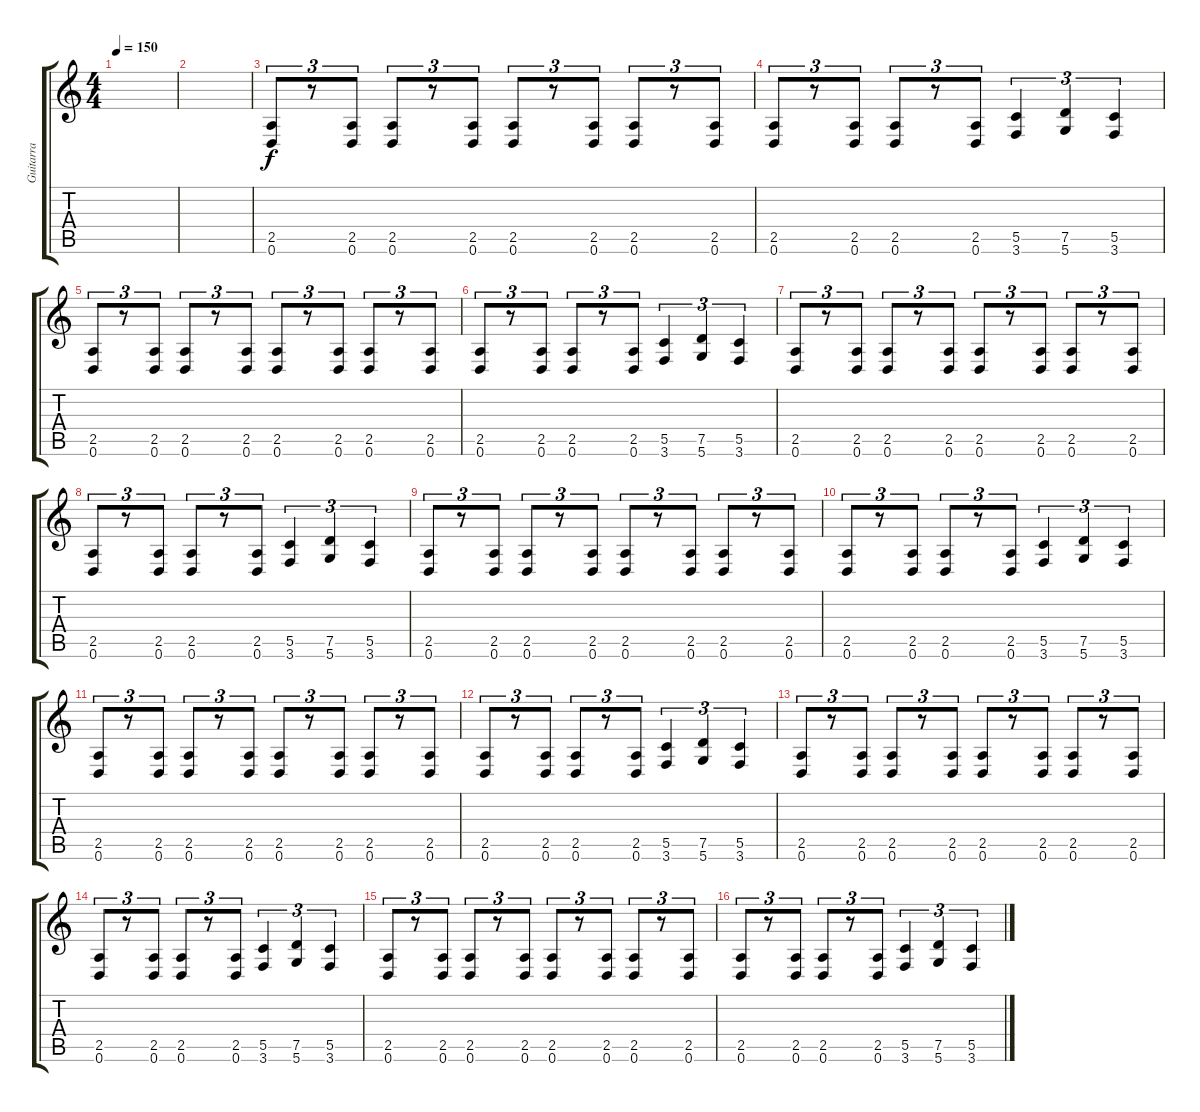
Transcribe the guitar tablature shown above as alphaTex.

\track ("Guitarra" "Guitarra") {instrument overdrivenguitar}
\staff {score tabs}
\tuning (D4 A3 F3 C3 G2 D2) {hide}
\ts (4 4)
\tempo 150
\clef g2
\ks c
|
|
(2.5 0.6).8{tu (3 2)} r.8{tu (3 2)} (2.5 0.6).8{tu (3 2)} (2.5 0.6).8{tu (3 2)} r.8{tu (3 2)} (2.5 0.6).8{tu (3 2)} (2.5 0.6).8{tu (3 2)} r.8{tu (3 2)} (2.5 0.6).8{tu (3 2)} (2.5 0.6).8{tu (3 2)} r.8{tu (3 2)} (2.5 0.6).8{tu (3 2)} |
(2.5 0.6).8{tu (3 2)} r.8{tu (3 2)} (2.5 0.6).8{tu (3 2)} (2.5 0.6).8{tu (3 2)} r.8{tu (3 2)} (2.5 0.6).8{tu (3 2)} (5.5 3.6).4{tu (3 2)} (7.5 5.6).4{tu (3 2)} (5.5 3.6).4{tu (3 2)} |
(2.5 0.6).8{tu (3 2)} r.8{tu (3 2)} (2.5 0.6).8{tu (3 2)} (2.5 0.6).8{tu (3 2)} r.8{tu (3 2)} (2.5 0.6).8{tu (3 2)} (2.5 0.6).8{tu (3 2)} r.8{tu (3 2)} (2.5 0.6).8{tu (3 2)} (2.5 0.6).8{tu (3 2)} r.8{tu (3 2)} (2.5 0.6).8{tu (3 2)} |
(2.5 0.6).8{tu (3 2)} r.8{tu (3 2)} (2.5 0.6).8{tu (3 2)} (2.5 0.6).8{tu (3 2)} r.8{tu (3 2)} (2.5 0.6).8{tu (3 2)} (5.5 3.6).4{tu (3 2)} (7.5 5.6).4{tu (3 2)} (5.5 3.6).4{tu (3 2)} |
(2.5 0.6).8{tu (3 2)} r.8{tu (3 2)} (2.5 0.6).8{tu (3 2)} (2.5 0.6).8{tu (3 2)} r.8{tu (3 2)} (2.5 0.6).8{tu (3 2)} (2.5 0.6).8{tu (3 2)} r.8{tu (3 2)} (2.5 0.6).8{tu (3 2)} (2.5 0.6).8{tu (3 2)} r.8{tu (3 2)} (2.5 0.6).8{tu (3 2)} |
(2.5 0.6).8{tu (3 2)} r.8{tu (3 2)} (2.5 0.6).8{tu (3 2)} (2.5 0.6).8{tu (3 2)} r.8{tu (3 2)} (2.5 0.6).8{tu (3 2)} (5.5 3.6).4{tu (3 2)} (7.5 5.6).4{tu (3 2)} (5.5 3.6).4{tu (3 2)} |
(2.5 0.6).8{tu (3 2)} r.8{tu (3 2)} (2.5 0.6).8{tu (3 2)} (2.5 0.6).8{tu (3 2)} r.8{tu (3 2)} (2.5 0.6).8{tu (3 2)} (2.5 0.6).8{tu (3 2)} r.8{tu (3 2)} (2.5 0.6).8{tu (3 2)} (2.5 0.6).8{tu (3 2)} r.8{tu (3 2)} (2.5 0.6).8{tu (3 2)} |
(2.5 0.6).8{tu (3 2)} r.8{tu (3 2)} (2.5 0.6).8{tu (3 2)} (2.5 0.6).8{tu (3 2)} r.8{tu (3 2)} (2.5 0.6).8{tu (3 2)} (5.5 3.6).4{tu (3 2)} (7.5 5.6).4{tu (3 2)} (5.5 3.6).4{tu (3 2)} |
(2.5 0.6).8{tu (3 2)} r.8{tu (3 2)} (2.5 0.6).8{tu (3 2)} (2.5 0.6).8{tu (3 2)} r.8{tu (3 2)} (2.5 0.6).8{tu (3 2)} (2.5 0.6).8{tu (3 2)} r.8{tu (3 2)} (2.5 0.6).8{tu (3 2)} (2.5 0.6).8{tu (3 2)} r.8{tu (3 2)} (2.5 0.6).8{tu (3 2)} |
(2.5 0.6).8{tu (3 2)} r.8{tu (3 2)} (2.5 0.6).8{tu (3 2)} (2.5 0.6).8{tu (3 2)} r.8{tu (3 2)} (2.5 0.6).8{tu (3 2)} (5.5 3.6).4{tu (3 2)} (7.5 5.6).4{tu (3 2)} (5.5 3.6).4{tu (3 2)} |
(2.5 0.6).8{tu (3 2)} r.8{tu (3 2)} (2.5 0.6).8{tu (3 2)} (2.5 0.6).8{tu (3 2)} r.8{tu (3 2)} (2.5 0.6).8{tu (3 2)} (2.5 0.6).8{tu (3 2)} r.8{tu (3 2)} (2.5 0.6).8{tu (3 2)} (2.5 0.6).8{tu (3 2)} r.8{tu (3 2)} (2.5 0.6).8{tu (3 2)} |
(2.5 0.6).8{tu (3 2)} r.8{tu (3 2)} (2.5 0.6).8{tu (3 2)} (2.5 0.6).8{tu (3 2)} r.8{tu (3 2)} (2.5 0.6).8{tu (3 2)} (5.5 3.6).4{tu (3 2)} (7.5 5.6).4{tu (3 2)} (5.5 3.6).4{tu (3 2)} |
(2.5 0.6).8{tu (3 2)} r.8{tu (3 2)} (2.5 0.6).8{tu (3 2)} (2.5 0.6).8{tu (3 2)} r.8{tu (3 2)} (2.5 0.6).8{tu (3 2)} (2.5 0.6).8{tu (3 2)} r.8{tu (3 2)} (2.5 0.6).8{tu (3 2)} (2.5 0.6).8{tu (3 2)} r.8{tu (3 2)} (2.5 0.6).8{tu (3 2)} |
(2.5 0.6).8{tu (3 2)} r.8{tu (3 2)} (2.5 0.6).8{tu (3 2)} (2.5 0.6).8{tu (3 2)} r.8{tu (3 2)} (2.5 0.6).8{tu (3 2)} (5.5 3.6).4{tu (3 2)} (7.5 5.6).4{tu (3 2)} (5.5 3.6).4{tu (3 2)}
